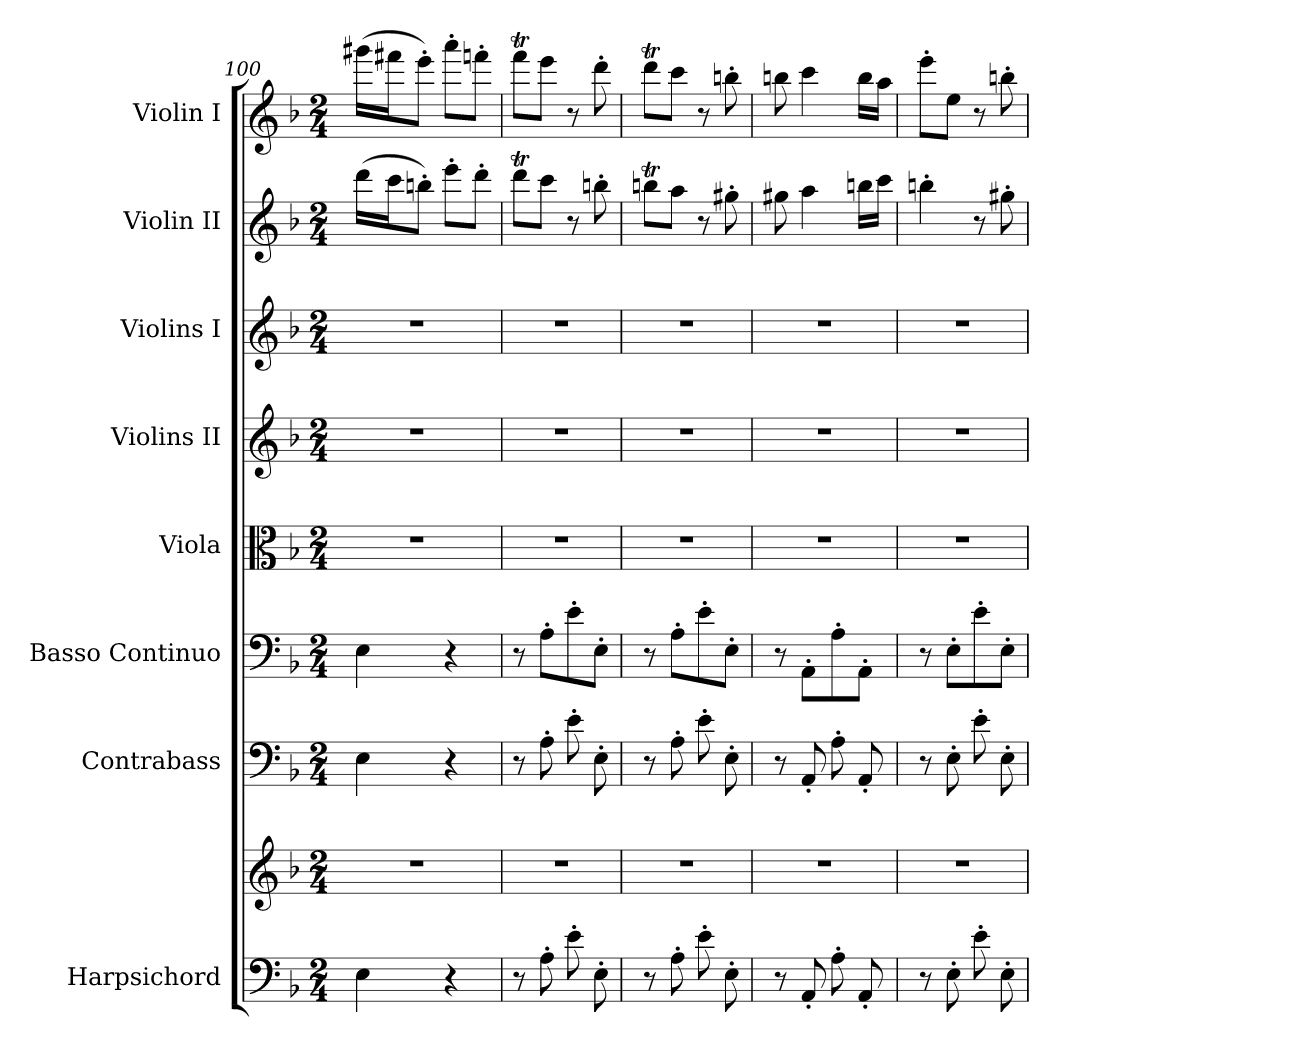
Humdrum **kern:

**kern	**kern	**kern	**kern	**kern	**kern	**kern	**kern	**kern
*part8	*part8	*part7	*part6	*part5	*part4	*part3	*part2	*part1
*staff9	*staff8	*staff7	*staff6	*staff5	*staff4	*staff3	*staff2	*staff1
*I"Harpsichord	*	*I"Contrabass	*I"Basso Continuo	*I"Viola	*I"Violins II	*I"Violins I	*I"Violin II	*I"Violin I
*I'Hch.	*	*I'Cb.	*I'B.C.	*I'Vla.	*I'Vlns. II	*I'Vlns. I	*I'Vln. II	*I'Vln. I
*clefF4	*clefG2	*clefF4	*clefF4	*clefC3	*clefG2	*clefG2	*clefG2	*clefG2
*	*	*ITrd7c12	*	*	*	*	*	*
*k[b-]	*k[b-]	*k[b-]	*k[b-]	*k[b-]	*k[b-]	*k[b-]	*k[b-]	*k[b-]
*M2/4	*M2/4	*M2/4	*M2/4	*M2/4	*M2/4	*M2/4	*M2/4	*M2/4
=100	=100	=100	=100	=100	=100	=100	=100	=100
4E\	2r	4EE\	4E\	2r	2r	2r	(>16ddd\LL	(>16ggg#X\LL
.	.	.	.	.	.	.	16ccc\J	16fff#X\J
.	.	.	.	.	.	.	8bbn'\J)	8eee'\J)
4r	.	4r	4r	.	.	.	8eee'\L	8aaa'\L
.	.	.	.	.	.	.	8ddd'\J	8fffn'\J
!!LO:LB:g=z
=101	=101	=101	=101	=101	=101	=101	=101	=101
8r	2r	8r	8r	2r	2r	2r	8dddT\L	8fffT\L
8A'\	.	8AA'\	8A'\L	.	.	.	8ccc\J	8eee\J
8e'\	.	8E'\	8e'\	.	.	.	8r	8r
8E'\	.	8EE'\	8E'\J	.	.	.	8bbn'\	8ddd'\
=102	=102	=102	=102	=102	=102	=102	=102	=102
8r	2r	8r	8r	2r	2r	2r	8bbnt\L	8dddT\L
8A'\	.	8AA'\	8A'\L	.	.	.	8aa\J	8ccc\J
8e'\	.	8E'\	8e'\	.	.	.	8r	8r
8E'\	.	8EE'\	8E'\J	.	.	.	8gg#X'\	8bbn'\
=103	=103	=103	=103	=103	=103	=103	=103	=103
8r	2r	8r	8r	2r	2r	2r	8gg#X\	8bbn\
8AA'/	.	8AAA'/	8AA'\L	.	.	.	4aa\	4ccc\
8A'\	.	8AA'\	8A'\	.	.	.	.	.
8AA'/	.	8AAA'/	8AA'\J	.	.	.	16bbn\LL	16bb\LL
.	.	.	.	.	.	.	16ccc\JJ	16aa\JJ
=104	=104	=104	=104	=104	=104	=104	=104	=104
8r	2r	8r	8r	2r	2r	2r	4bbn'\	8eee'\L
8E'\	.	8EE'\	8E'\L	.	.	.	.	8ee\J
8e'\	.	8E'\	8e'\	.	.	.	8r	8r
8E'\	.	8EE'\	8E'\J	.	.	.	8gg#X'\	8bbn'\
=	=	=	=	=	=	=	=	=
*-	*-	*-	*-	*-	*-	*-	*-	*-
